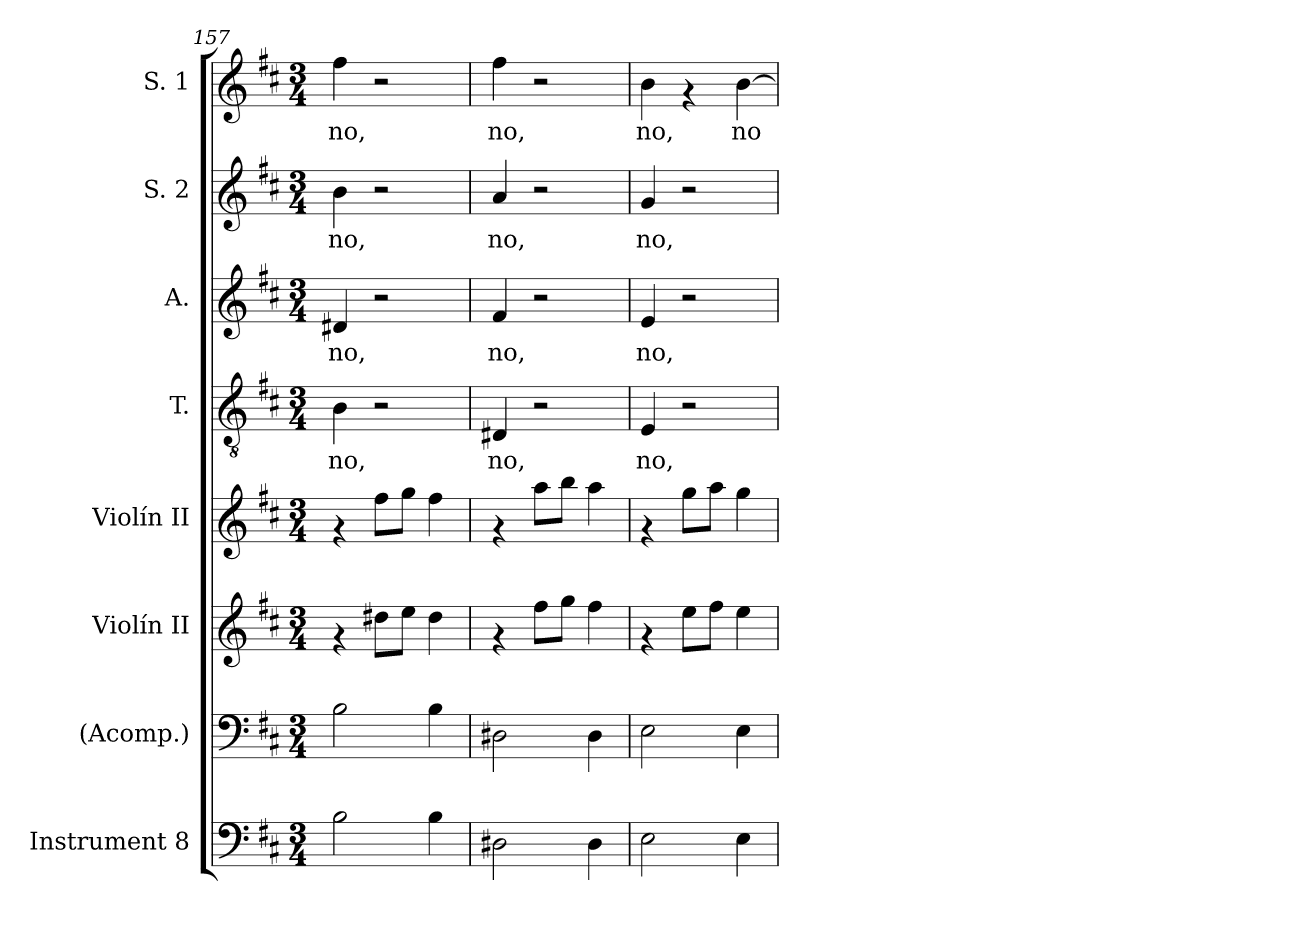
**kern	**kern	**kern	**kern	**kern	**text	**kern	**text	**kern	**text	**kern	**text
*part8	*part7	*part6	*part5	*part4	*part4	*part3	*part3	*part2	*part2	*part1	*part1
*staff8	*staff7	*staff6	*staff5	*staff4	*staff4	*staff3	*staff3	*staff2	*staff2	*staff1	*staff1
*I"Instrument 8	*I"(Acomp.)	*I"Violín II	*I"Violín II	*I"T.	*	*I"A.	*	*I"S. 2	*	*I"S. 1	*
*	*	*	*I'Violín I	*I'T.	*	*I'A.	*	*I'S. 2	*	*I'S. 1	*
*clefF4	*clefF4	*clefG2	*clefG2	*clefGv2	*	*clefG2	*	*clefG2	*	*clefG2	*
*k[f#c#]	*k[f#c#]	*k[f#c#]	*k[f#c#]	*k[f#c#]	*	*k[f#c#]	*	*k[f#c#]	*	*k[f#c#]	*
*D:	*D:	*D:	*D:	*D:	*	*D:	*	*D:	*	*D:	*
*M3/4	*M3/4	*M3/4	*M3/4	*M3/4	*	*M3/4	*	*M3/4	*	*M3/4	*
=157	=157	=157	=157	=157	=157	=157	=157	=157	=157	=157	=157
!	!	!	!	!	!LO:LY:b:cj	!	!LO:LY:b	!	!LO:LY:b:cj	!	!LO:LY:b:cj
2B\	2B\	4rf	4rf	4B\	no,	4d#X/	no,	4b\	no,	4ff#\	no,
.	.	8dd#X\L	8ff#\L	2r	.	2r	.	2r	.	2r	.
.	.	8ee\J	8gg\J	.	.	.	.	.	.	.	.
4B\	4B\	4dd#\	4ff#\	.	.	.	.	.	.	.	.
=158	=158	=158	=158	=158	=158	=158	=158	=158	=158	=158	=158
!	!	!	!	!	!LO:LY:b:cj	!	!LO:LY:b	!	!LO:LY:b:cj	!	!LO:LY:b:cj
2D#X\	2D#X\	4rf	4rf	4D#X/	no,	4f#/	no,	4a/	no,	4ff#\	no,
.	.	8ff#\L	8aa\L	2r	.	2r	.	2r	.	2r	.
.	.	8gg\J	8bb\J	.	.	.	.	.	.	.	.
4D#\	4D#\	4ff#\	4aa\	.	.	.	.	.	.	.	.
=159	=159	=159	=159	=159	=159	=159	=159	=159	=159	=159	=159
!	!	!	!	!	!LO:LY:b:cj	!	!LO:LY:b	!	!LO:LY:b:cj	!	!LO:LY:b:cj
2E\	2E\	4rf	4rf	4E/	no,	4e/	no,	4g/	no,	4b\	no,
.	.	8ee\L	8gg\L	2r	.	2r	.	2r	.	4rf	.
.	.	8ff#\J	8aa\J	.	.	.	.	.	.	.	.
!	!	!	!	!	!	!	!	!	!	!	!LO:LY:b:cj
4E\	4E\	4ee\	4gg\	.	.	.	.	.	.	[>4b\	no
=	=	=	=	=	=	=	=	=	=	=	=
*-	*-	*-	*-	*-	*-	*-	*-	*-	*-	*-	*-
